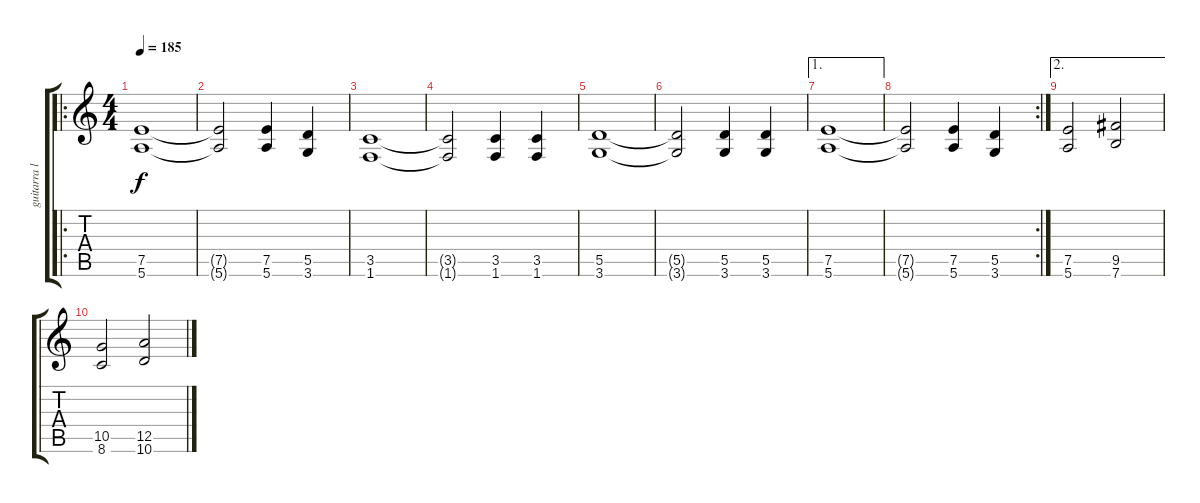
\track ("guitarra lead" "guitarra l") {instrument distortionguitar}
\staff {score tabs}
\tuning (E4 B3 G3 D3 A2 E2) {hide}
\ro
\ts (4 4)
\tempo 185
\clef g2
\ks c
(7.5 5.6).1{dy f} |
(7.5{t} 5.6{t}).2 (7.5 5.6).4 (5.5 3.6).4 |
(3.5 1.6).1 |
(3.5{t} 1.6{t}).2 (3.5 1.6).4 (3.5 1.6).4 |
(5.5 3.6).1 |
(5.5{t} 3.6{t}).2 (5.5 3.6).4 (5.5 3.6).4 |
\ae 1
(7.5 5.6).1 |
\rc 2
(7.5{t} 5.6{t}).2 (7.5 5.6).4 (5.5 3.6).4 |
\ae 2
(7.5 5.6).2 (9.5 7.6).2 |
(10.5 8.6).2 (12.5 10.6).2
